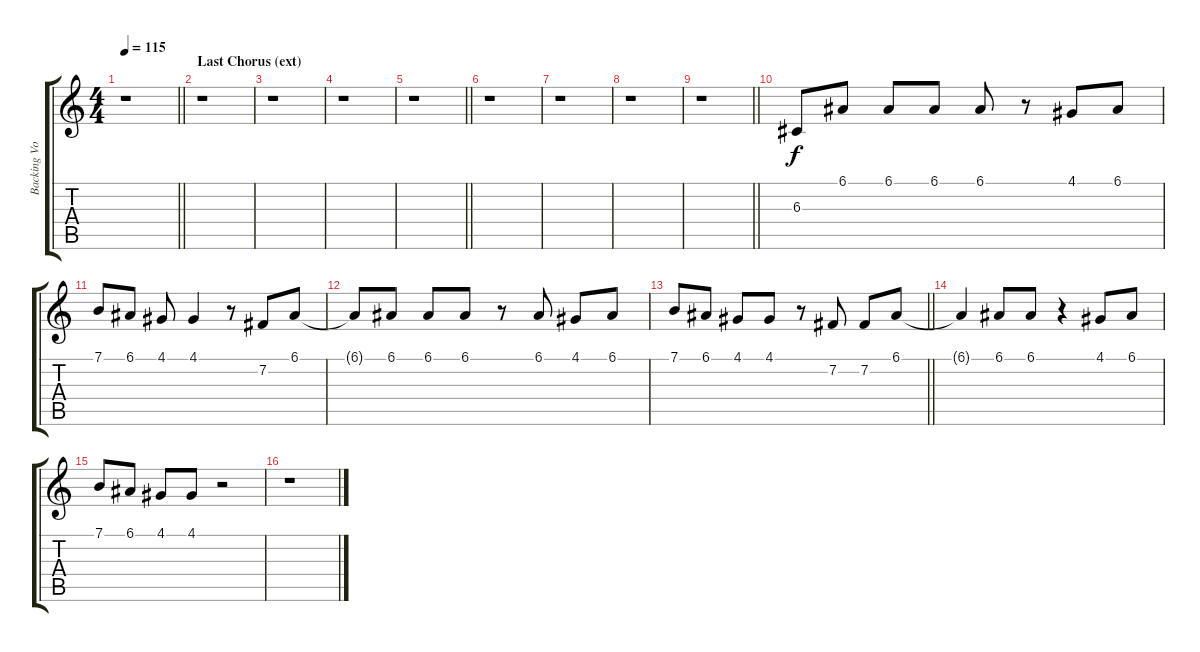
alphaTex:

\track ("Backing Vocals" "Backing Vo") {instrument sopranosax}
\staff {score tabs}
\tuning (E4 B3 G3 D3 A2 E2) {hide}
\ts (4 4)
\tempo 115
\clef g2
\barLineRight lightlight
\ks c
r.1{dy f} |
\section ("" "Last Chorus (ext)")
r.1 |
r.1 |
r.1 |
\barLineRight lightlight
r.1 |
r.1 |
r.1 |
r.1 |
\barLineRight lightlight
r.1 |
6.3.8 6.1.8 6.1.8 6.1.8 6.1.8 r.8 4.1.8 6.1.8 |
7.1.8 6.1.8 4.1.8 4.1.4 r.8 7.2.8 6.1.8 |
6.1{t}.8 6.1.8 6.1.8 6.1.8 r.8 6.1.8 4.1.8 6.1.8 |
\barLineRight lightlight
7.1.8 6.1.8 4.1.8 4.1.8 r.8 7.2.8 7.2.8 6.1.8 |
6.1{t}.4 6.1.8 6.1.8 r.4 4.1.8 6.1.8 |
7.1.8 6.1.8 4.1.8 4.1.8 r.2 |
r.1
